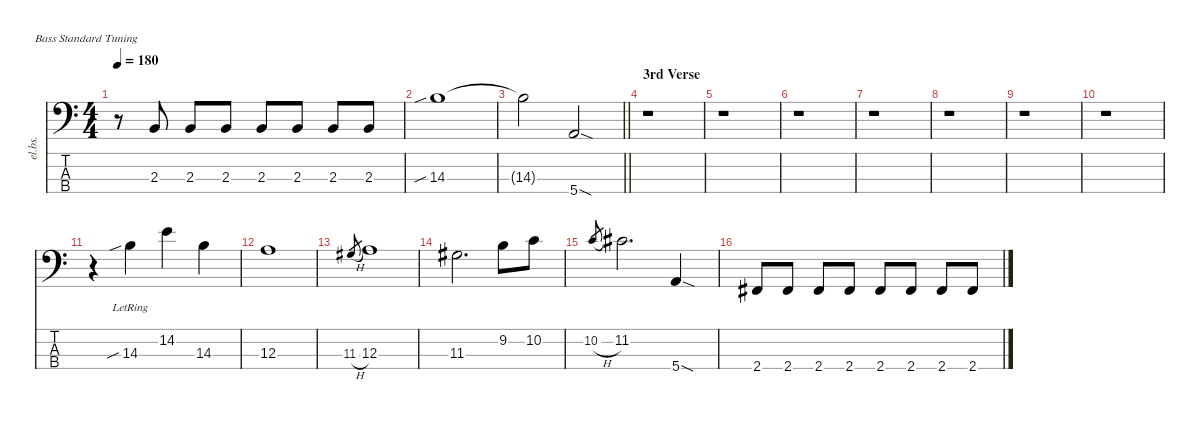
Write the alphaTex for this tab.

\defaultSystemsLayout 4
\hideDynamics
\bracketExtendMode nobrackets
\otherSystemsTrackNameOrientation horizontal
\track ("Bass: Mio Akiyama" "el.bs.") {instrument electricbassfinger}
\staff {score tabs}
\tuning (G2 D2 A1 E1)
\ts (4 4)
\tempo 180
\clef f4
\ks c
r.8{dy f} 2.3.8 2.3.8 2.3.8 2.3.8 2.3.8 2.3.8 2.3.8 |
14.3{sib}.1 |
\barLineRight lightlight
14.3{t}.2 5.4{sod}.2 |
\section ("" "3rd Verse")
r.1 |
r.1 |
r.1 |
r.1 |
r.1 |
r.1 |
r.1 |
r.4 14.3{sib lr}.4 14.2.4 14.3.4 |
12.3.1 |
11.3{h acc #}.8{gr dy mf} 12.3.1{dy f} |
11.3{acc #}.2{d} 9.2.8 10.2.8 |
10.2{h}.8{gr dy mf} 11.2{acc #}.2{d dy f} 5.4{sod}.4 |
2.4{acc #}.8 2.4{acc #}.8 2.4{acc #}.8 2.4{acc #}.8 2.4{acc #}.8 2.4{acc #}.8 2.4{acc #}.8 2.4{acc #}.8
